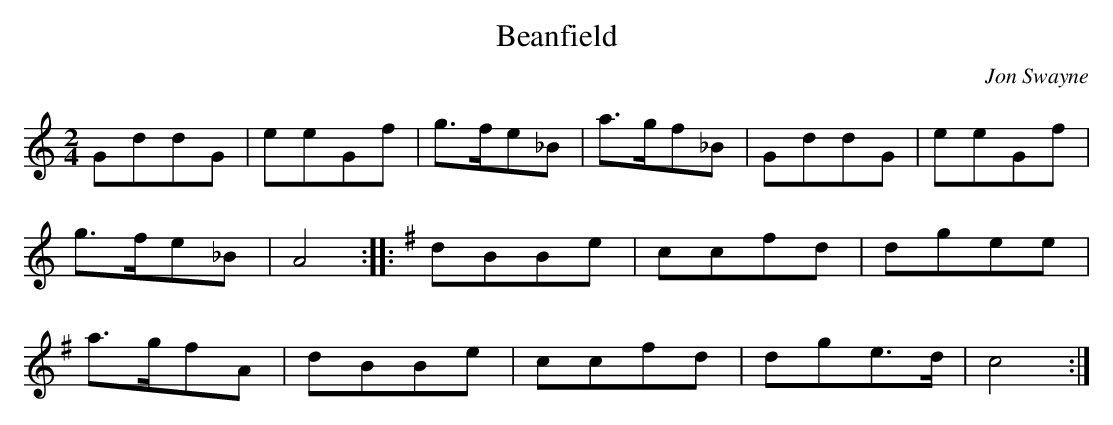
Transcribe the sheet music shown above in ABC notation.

X:1
T:Beanfield
C:Jon Swayne
L:1/8
M:2/4
K:C
GddG | eeGf | g>fe_B | a>gf_B | GddG | eeGf |
g>fe_B | A4::[K:G] dBBe | ccfd | dgee |
a>gfA | dBBe | ccfd | dge>d | c4 :|
